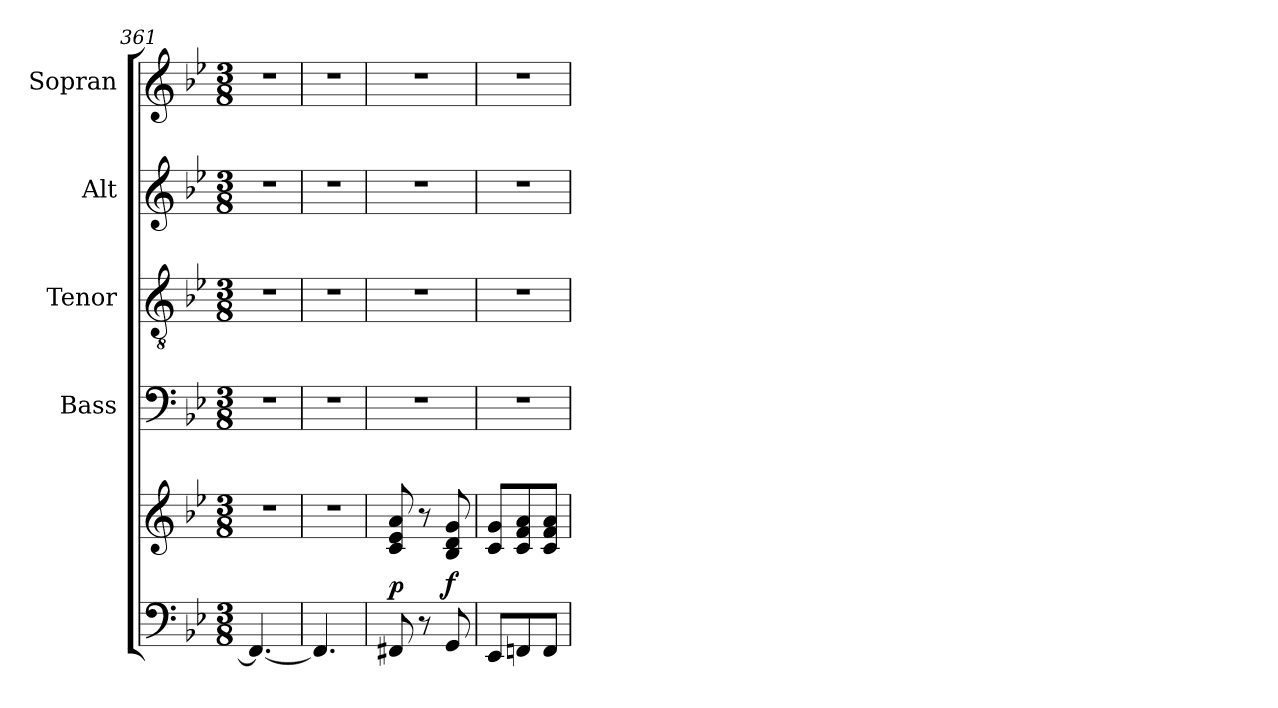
**kern	**kern	**dynam	**kern	**kern	**kern	**kern
*part5	*part5	*part5	*part4	*part3	*part2	*part1
*staff6	*staff5	*staff5/6	*staff4	*staff3	*staff2	*staff1
*	*	*	*I"Bass	*I"Tenor	*I"Alt	*I"Sopran
*	*	*	*I'B.	*I'T.	*I'A.	*I'S.
*clefF4	*clefG2	*	*clefF4	*clefGv2	*clefG2	*clefG2
*k[b-e-]	*k[b-e-]	*	*k[b-e-]	*k[b-e-]	*k[b-e-]	*k[b-e-]
*B-:	*B-:	*	*B-:	*B-:	*B-:	*B-:
*M3/8	*M3/8	*	*M3/8	*M3/8	*M3/8	*M3/8
=361	=361	=361	=361	=361	=361	=361
4.FF/_	4.r	.	4.r	4.r	4.r	4.r
=362	=362	=362	=362	=362	=362	=362
4.FF/]	4.r	.	4.r	4.r	4.r	4.r
=363	=363	=363	=363	=363	=363	=363
!	!	!LO:DY:a=2	!	!	!	!
8FF#X/	8c/ 8e-/ 8a/	p	4.r	4.r	4.r	4.r
8r	8r	.	.	.	.	.
!	!	!LO:DY:a=2	!	!	!	!
8GG/	8B-/ 8d/ 8g/	f	.	.	.	.
=364	=364	=364	=364	=364	=364	=364
8EE-/L	8c/ 8g/L	.	4.r	4.r	4.r	4.r
8FFn/	8c/ 8f/ 8a/	.	.	.	.	.
8FF/J	8c/ 8f/ 8a/J	.	.	.	.	.
=	=	=	=	=	=	=
*-	*-	*-	*-	*-	*-	*-
